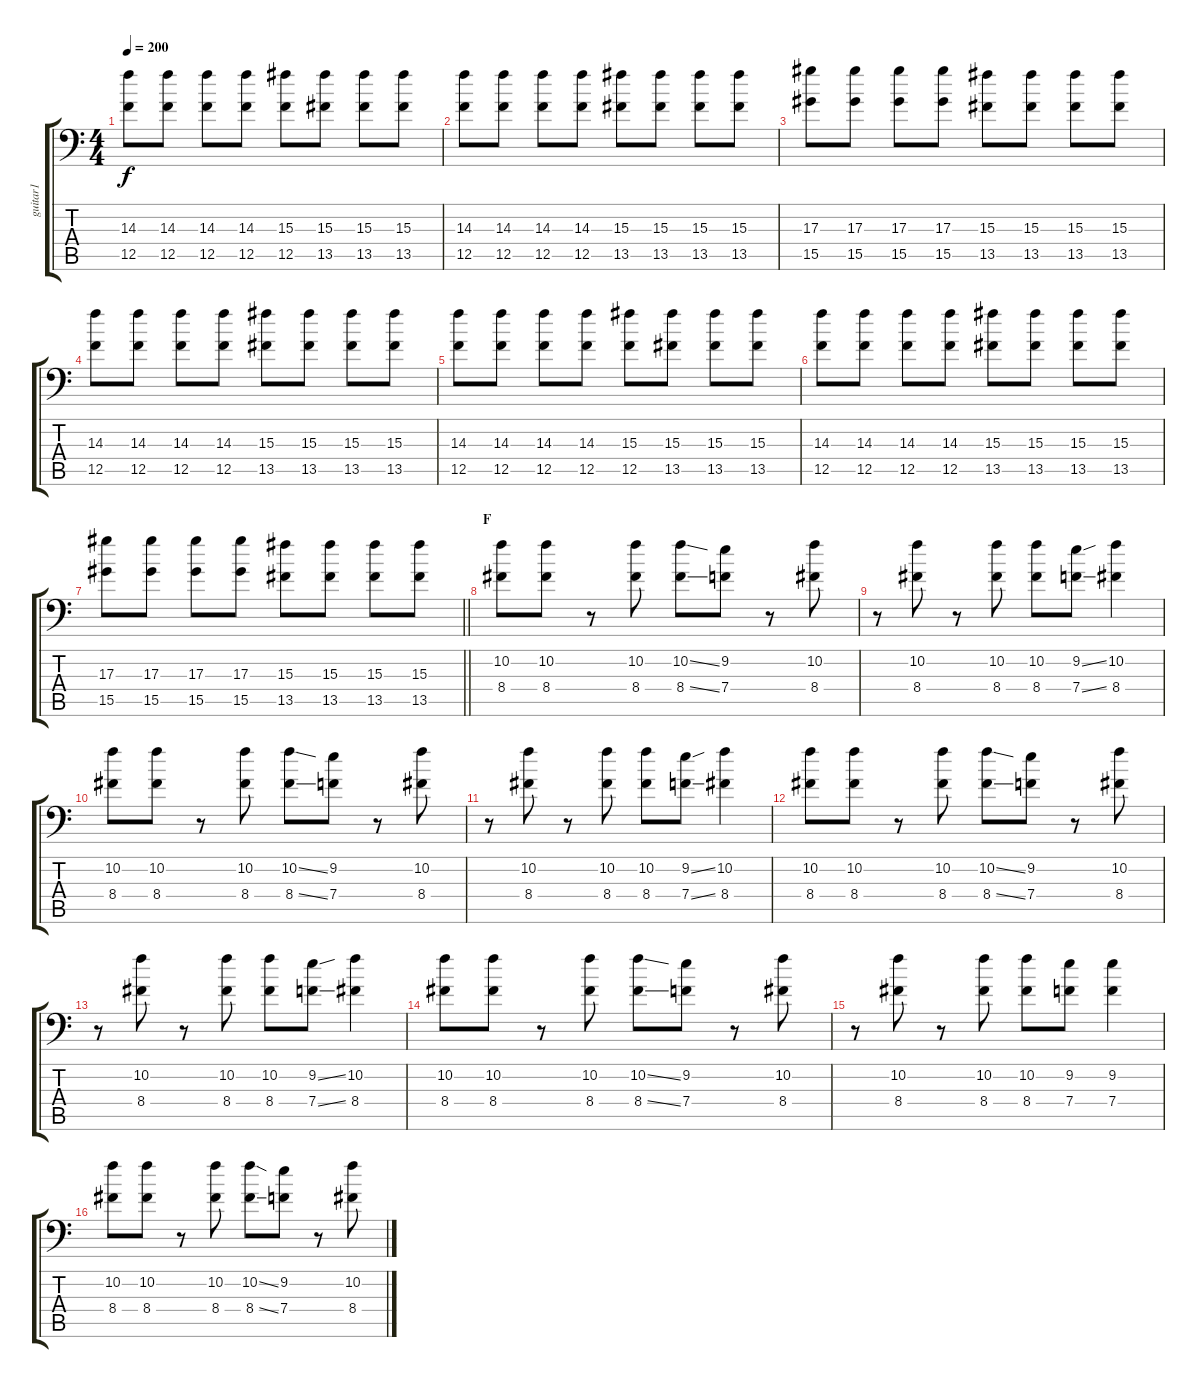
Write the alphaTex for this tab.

\track ("guitar1" "guitar1") {instrument overdrivenguitar}
\staff {score tabs}
\tuning (C4 G3 Eb3 Bb2 F2 Bb1) {hide}
\ts (4 4)
\tempo 200
\clef f4
\ks c
(14.3 12.5).8{dy f} (14.3 12.5).8 (14.3 12.5).8 (14.3 12.5).8 (15.3 12.5).8 (15.3 13.5).8 (15.3 13.5).8 (15.3 13.5).8 |
(14.3 12.5).8 (14.3 12.5).8 (14.3 12.5).8 (14.3 12.5).8 (15.3 13.5).8 (15.3 13.5).8 (15.3 13.5).8 (15.3 13.5).8 |
(17.3 15.5).8 (17.3 15.5).8 (17.3 15.5).8 (17.3 15.5).8 (15.3 13.5).8 (15.3 13.5).8 (15.3 13.5).8 (15.3 13.5).8 |
(14.3 12.5).8 (14.3 12.5).8 (14.3 12.5).8 (14.3 12.5).8 (15.3 13.5).8 (15.3 13.5).8 (15.3 13.5).8 (15.3 13.5).8 |
(14.3 12.5).8 (14.3 12.5).8 (14.3 12.5).8 (14.3 12.5).8 (15.3 12.5).8 (15.3 13.5).8 (15.3 13.5).8 (15.3 13.5).8 |
(14.3 12.5).8 (14.3 12.5).8 (14.3 12.5).8 (14.3 12.5).8 (15.3 13.5).8 (15.3 13.5).8 (15.3 13.5).8 (15.3 13.5).8 |
\barLineRight lightlight
(17.3 15.5).8 (17.3 15.5).8 (17.3 15.5).8 (17.3 15.5).8 (15.3 13.5).8 (15.3 13.5).8 (15.3 13.5).8 (15.3 13.5).8 |
\section ("" "F")
(10.2 8.4).8 (10.2 8.4).8 r.8 (10.2 8.4).8 (10.2{ss} 8.4{ss}).8 (9.2 7.4).8 r.8 (10.2 8.4).8 |
r.8 (10.2 8.4).8 r.8 (10.2 8.4).8 (10.2 8.4).8 (9.2{ss} 7.4{ss}).8 (10.2 8.4).4 |
(10.2 8.4).8 (10.2 8.4).8 r.8 (10.2 8.4).8 (10.2{ss} 8.4{ss}).8 (9.2 7.4).8 r.8 (10.2 8.4).8 |
r.8 (10.2 8.4).8 r.8 (10.2 8.4).8 (10.2 8.4).8 (9.2{ss} 7.4{ss}).8 (10.2 8.4).4 |
(10.2 8.4).8 (10.2 8.4).8 r.8 (10.2 8.4).8 (10.2{ss} 8.4{ss}).8 (9.2 7.4).8 r.8 (10.2 8.4).8 |
r.8 (10.2 8.4).8 r.8 (10.2 8.4).8 (10.2 8.4).8 (9.2{ss} 7.4{ss}).8 (10.2 8.4).4 |
(10.2 8.4).8 (10.2 8.4).8 r.8 (10.2 8.4).8 (10.2{ss} 8.4{ss}).8 (9.2 7.4).8 r.8 (10.2 8.4).8 |
r.8 (10.2 8.4).8 r.8 (10.2 8.4).8 (10.2 8.4).8 (9.2 7.4).8 (9.2 7.4).4 |
(10.2 8.4).8 (10.2 8.4).8 r.8 (10.2 8.4).8 (10.2{ss} 8.4{ss}).8 (9.2 7.4).8 r.8 (10.2 8.4).8
